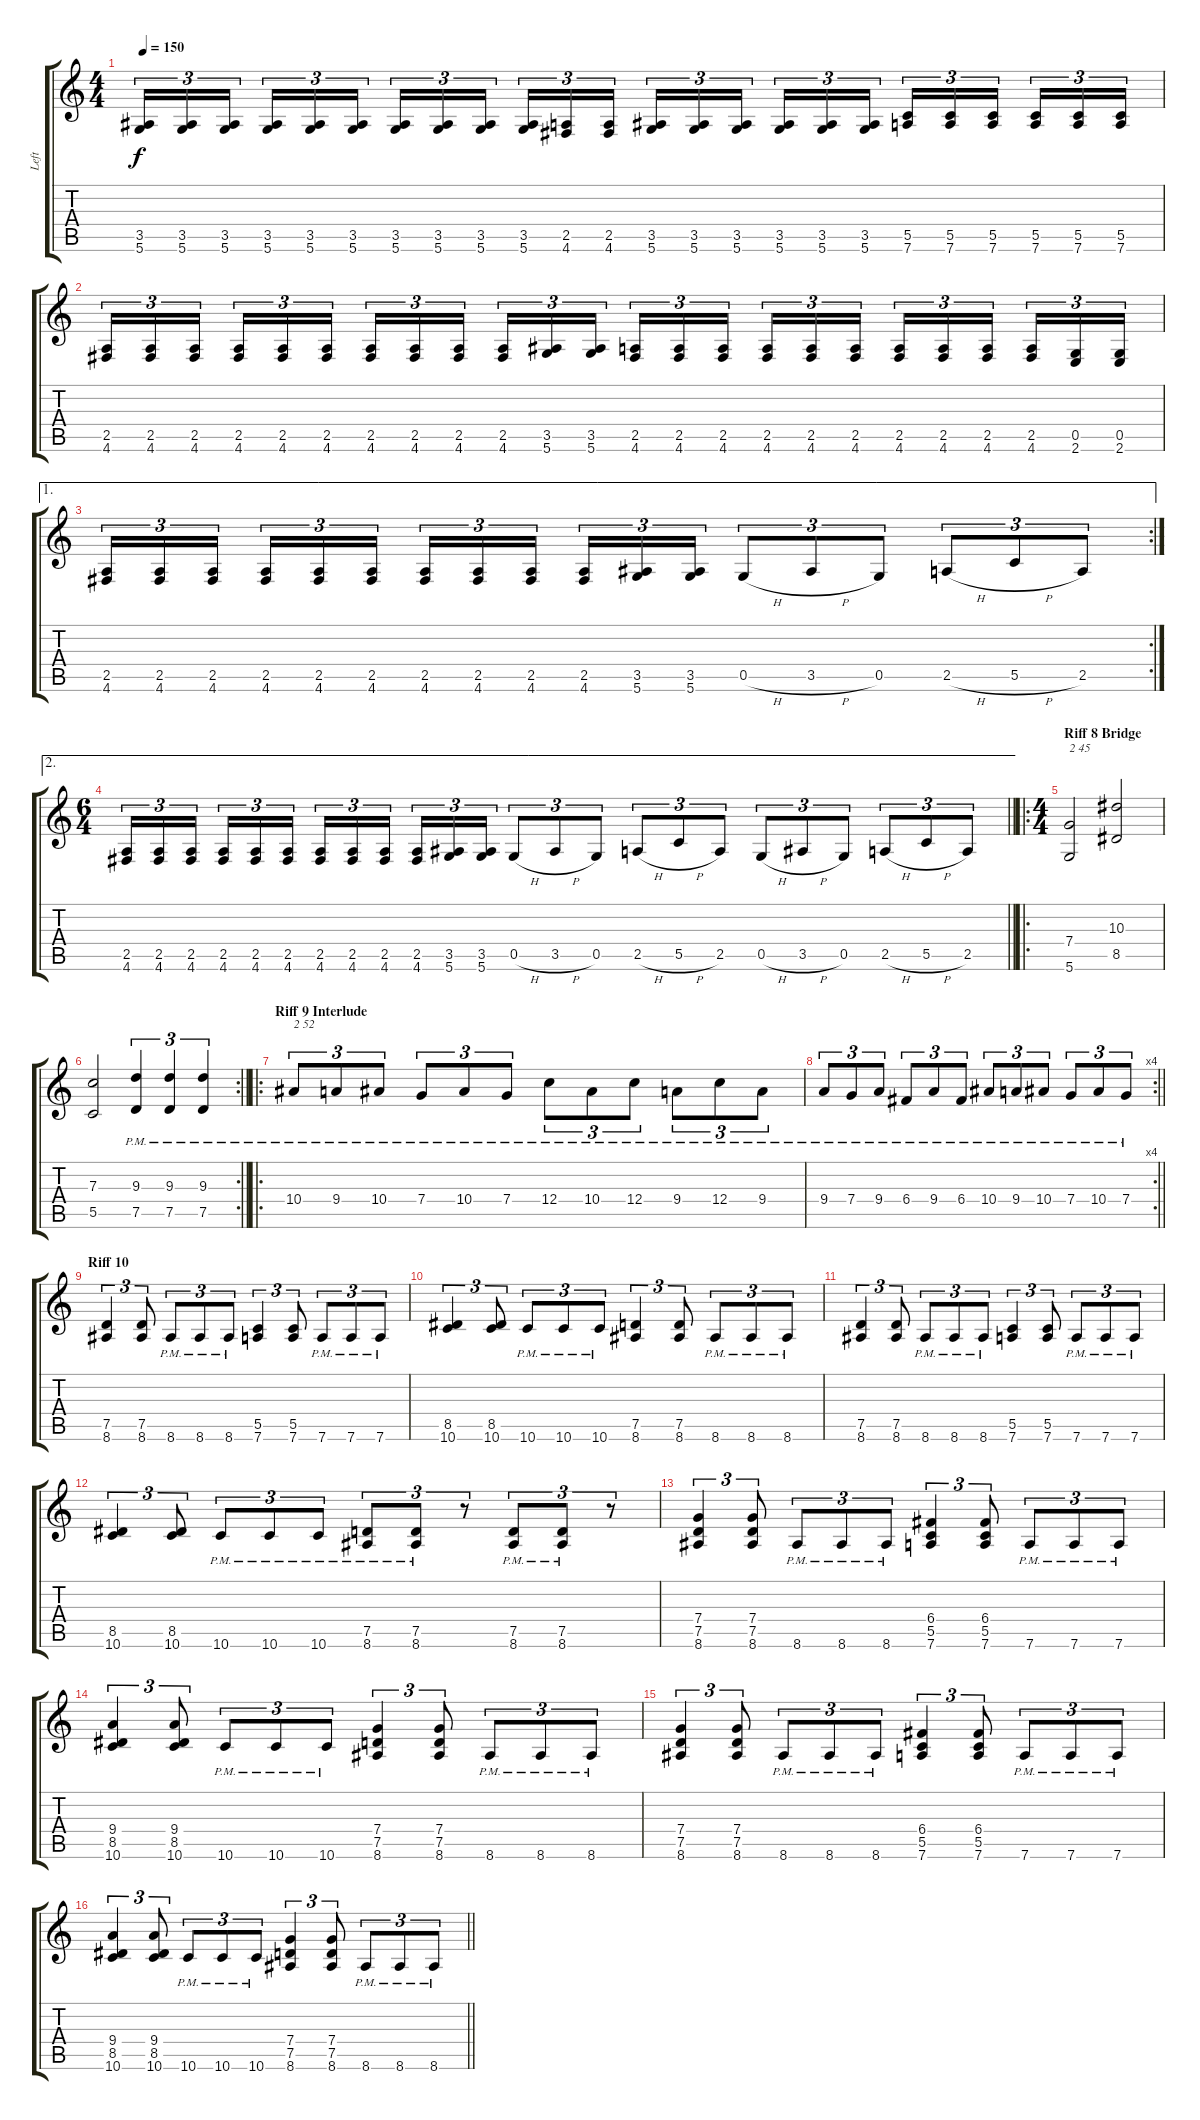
\track ("Left" "Left") {instrument distortionguitar}
\staff {score tabs}
\tuning (D4 A3 F3 C3 G2 D2) {hide}
\ts (4 4)
\tempo 150
\clef g2
\ks c
(3.5 5.6).16{tu (3 2) dy f} (3.5 5.6).16{tu (3 2)} (3.5 5.6).16{tu (3 2) beam splitsecondary} (3.5 5.6).16{tu (3 2)} (3.5 5.6).16{tu (3 2)} (3.5 5.6).16{tu (3 2)} (3.5 5.6).16{tu (3 2)} (3.5 5.6).16{tu (3 2)} (3.5 5.6).16{tu (3 2) beam splitsecondary} (3.5 5.6).16{tu (3 2)} (2.5 4.6).16{tu (3 2)} (2.5 4.6).16{tu (3 2)} (3.5 5.6).16{tu (3 2)} (3.5 5.6).16{tu (3 2)} (3.5 5.6).16{tu (3 2) beam splitsecondary} (3.5 5.6).16{tu (3 2)} (3.5 5.6).16{tu (3 2)} (3.5 5.6).16{tu (3 2)} (5.5 7.6).16{tu (3 2)} (5.5 7.6).16{tu (3 2)} (5.5 7.6).16{tu (3 2) beam splitsecondary} (5.5 7.6).16{tu (3 2)} (5.5 7.6).16{tu (3 2)} (5.5 7.6).16{tu (3 2)} |
(2.5 4.6).16{tu (3 2)} (2.5 4.6).16{tu (3 2)} (2.5 4.6).16{tu (3 2) beam splitsecondary} (2.5 4.6).16{tu (3 2)} (2.5 4.6).16{tu (3 2)} (2.5 4.6).16{tu (3 2)} (2.5 4.6).16{tu (3 2)} (2.5 4.6).16{tu (3 2)} (2.5 4.6).16{tu (3 2) beam splitsecondary} (2.5 4.6).16{tu (3 2)} (3.5 5.6).16{tu (3 2)} (3.5 5.6).16{tu (3 2)} (2.5 4.6).16{tu (3 2)} (2.5 4.6).16{tu (3 2)} (2.5 4.6).16{tu (3 2) beam splitsecondary} (2.5 4.6).16{tu (3 2)} (2.5 4.6).16{tu (3 2)} (2.5 4.6).16{tu (3 2)} (2.5 4.6).16{tu (3 2)} (2.5 4.6).16{tu (3 2)} (2.5 4.6).16{tu (3 2) beam splitsecondary} (2.5 4.6).16{tu (3 2)} (0.5 2.6).16{tu (3 2)} (0.5 2.6).16{tu (3 2)} |
\ae 1
\rc 2
(2.5 4.6).16{tu (3 2)} (2.5 4.6).16{tu (3 2)} (2.5 4.6).16{tu (3 2) beam splitsecondary} (2.5 4.6).16{tu (3 2)} (2.5 4.6).16{tu (3 2)} (2.5 4.6).16{tu (3 2)} (2.5 4.6).16{tu (3 2)} (2.5 4.6).16{tu (3 2)} (2.5 4.6).16{tu (3 2) beam splitsecondary} (2.5 4.6).16{tu (3 2)} (3.5 5.6).16{tu (3 2)} (3.5 5.6).16{tu (3 2)} 0.5{h}.8{tu (3 2)} 3.5{h}.8{tu (3 2)} 0.5.8{tu (3 2)} 2.5{h}.8{tu (3 2)} 5.5{h}.8{tu (3 2)} 2.5.8{tu (3 2)} |
\ae 2
\ts (6 4)
\barLineRight lightlight
(2.5 4.6).16{tu (3 2)} (2.5 4.6).16{tu (3 2)} (2.5 4.6).16{tu (3 2) beam splitsecondary} (2.5 4.6).16{tu (3 2)} (2.5 4.6).16{tu (3 2)} (2.5 4.6).16{tu (3 2) beam splitsecondary} (2.5 4.6).16{tu (3 2)} (2.5 4.6).16{tu (3 2)} (2.5 4.6).16{tu (3 2) beam splitsecondary} (2.5 4.6).16{tu (3 2)} (3.5 5.6).16{tu (3 2)} (3.5 5.6).16{tu (3 2)} 0.5{h}.8{tu (3 2)} 3.5{h}.8{tu (3 2)} 0.5.8{tu (3 2)} 2.5{h}.8{tu (3 2)} 5.5{h}.8{tu (3 2)} 2.5.8{tu (3 2)} 0.5{h}.8{tu (3 2)} 3.5{h}.8{tu (3 2)} 0.5.8{tu (3 2)} 2.5{h}.8{tu (3 2)} 5.5{h}.8{tu (3 2)} 2.5.8{tu (3 2)} |
\ro
\ts (4 4)
\section ("" "Riff 8 Bridge")
(7.4 5.6).2{txt "2 45"} (10.3 8.5).2 |
\rc 2
\barLineRight lightlight
(7.3 5.5).2 (9.3{pm} 7.5{pm}).4{tu (3 2)} (9.3{pm} 7.5{pm}).4{tu (3 2)} (9.3{pm} 7.5{pm}).4{tu (3 2)} |
\ro
\section ("" "Riff 9 Interlude")
10.4{pm}.8{tu (3 2) txt "2 52"} 9.4{pm}.8{tu (3 2)} 10.4{pm}.8{tu (3 2)} 7.4{pm}.8{tu (3 2)} 10.4{pm}.8{tu (3 2)} 7.4{pm}.8{tu (3 2)} 12.4{pm}.8{tu (3 2)} 10.4{pm}.8{tu (3 2)} 12.4{pm}.8{tu (3 2)} 9.4{pm}.8{tu (3 2)} 12.4{pm}.8{tu (3 2)} 9.4{pm}.8{tu (3 2)} |
\rc 4
\barLineRight lightlight
9.4{pm}.8{tu (3 2)} 7.4{pm}.8{tu (3 2)} 9.4{pm}.8{tu (3 2)} 6.4{pm}.8{tu (3 2)} 9.4{pm}.8{tu (3 2)} 6.4{pm}.8{tu (3 2)} 10.4{pm}.8{tu (3 2)} 9.4{pm}.8{tu (3 2)} 10.4{pm}.8{tu (3 2)} 7.4{pm}.8{tu (3 2)} 10.4{pm}.8{tu (3 2)} 7.4{pm}.8{tu (3 2)} |
\section ("" "Riff 10")
(7.5 8.6).4{tu (3 2)} (7.5 8.6).8{tu (3 2)} 8.6{pm}.8{tu (3 2)} 8.6{pm}.8{tu (3 2)} 8.6{pm}.8{tu (3 2)} (5.5 7.6).4{tu (3 2)} (5.5 7.6).8{tu (3 2)} 7.6{pm}.8{tu (3 2)} 7.6{pm}.8{tu (3 2)} 7.6{pm}.8{tu (3 2)} |
(8.5 10.6).4{tu (3 2)} (8.5 10.6).8{tu (3 2)} 10.6{pm}.8{tu (3 2)} 10.6{pm}.8{tu (3 2)} 10.6{pm}.8{tu (3 2)} (7.5 8.6).4{tu (3 2)} (7.5 8.6).8{tu (3 2)} 8.6{pm}.8{tu (3 2)} 8.6{pm}.8{tu (3 2)} 8.6{pm}.8{tu (3 2)} |
(7.5 8.6).4{tu (3 2)} (7.5 8.6).8{tu (3 2)} 8.6{pm}.8{tu (3 2)} 8.6{pm}.8{tu (3 2)} 8.6{pm}.8{tu (3 2)} (5.5 7.6).4{tu (3 2)} (5.5 7.6).8{tu (3 2)} 7.6{pm}.8{tu (3 2)} 7.6{pm}.8{tu (3 2)} 7.6{pm}.8{tu (3 2)} |
(8.5 10.6).4{tu (3 2)} (8.5 10.6).8{tu (3 2)} 10.6{pm}.8{tu (3 2)} 10.6{pm}.8{tu (3 2)} 10.6{pm}.8{tu (3 2)} (7.5{pm} 8.6).8{tu (3 2)} (7.5{pm} 8.6).8{tu (3 2)} r.8{tu (3 2)} (7.5{pm} 8.6{pm}).8{tu (3 2)} (7.5{pm} 8.6{pm}).8{tu (3 2)} r.8{tu (3 2)} |
(7.4 7.5 8.6).4{tu (3 2)} (7.4 7.5 8.6).8{tu (3 2)} 8.6{pm}.8{tu (3 2)} 8.6{pm}.8{tu (3 2)} 8.6{pm}.8{tu (3 2)} (6.4 5.5 7.6).4{tu (3 2)} (6.4 5.5 7.6).8{tu (3 2)} 7.6{pm}.8{tu (3 2)} 7.6{pm}.8{tu (3 2)} 7.6{pm}.8{tu (3 2)} |
(9.4 8.5 10.6).4{tu (3 2)} (9.4 8.5 10.6).8{tu (3 2)} 10.6{pm}.8{tu (3 2)} 10.6{pm}.8{tu (3 2)} 10.6{pm}.8{tu (3 2)} (7.4 7.5 8.6).4{tu (3 2)} (7.4 7.5 8.6).8{tu (3 2)} 8.6{pm}.8{tu (3 2)} 8.6{pm}.8{tu (3 2)} 8.6{pm}.8{tu (3 2)} |
(7.4 7.5 8.6).4{tu (3 2)} (7.4 7.5 8.6).8{tu (3 2)} 8.6{pm}.8{tu (3 2)} 8.6{pm}.8{tu (3 2)} 8.6{pm}.8{tu (3 2)} (6.4 5.5 7.6).4{tu (3 2)} (6.4 5.5 7.6).8{tu (3 2)} 7.6{pm}.8{tu (3 2)} 7.6{pm}.8{tu (3 2)} 7.6{pm}.8{tu (3 2)} |
\barLineRight lightlight
(9.4 8.5 10.6).4{tu (3 2)} (9.4 8.5 10.6).8{tu (3 2)} 10.6{pm}.8{tu (3 2)} 10.6{pm}.8{tu (3 2)} 10.6{pm}.8{tu (3 2)} (7.4 7.5 8.6).4{tu (3 2)} (7.4 7.5 8.6).8{tu (3 2)} 8.6{pm}.8{tu (3 2)} 8.6{pm}.8{tu (3 2)} 8.6{pm}.8{tu (3 2)}
